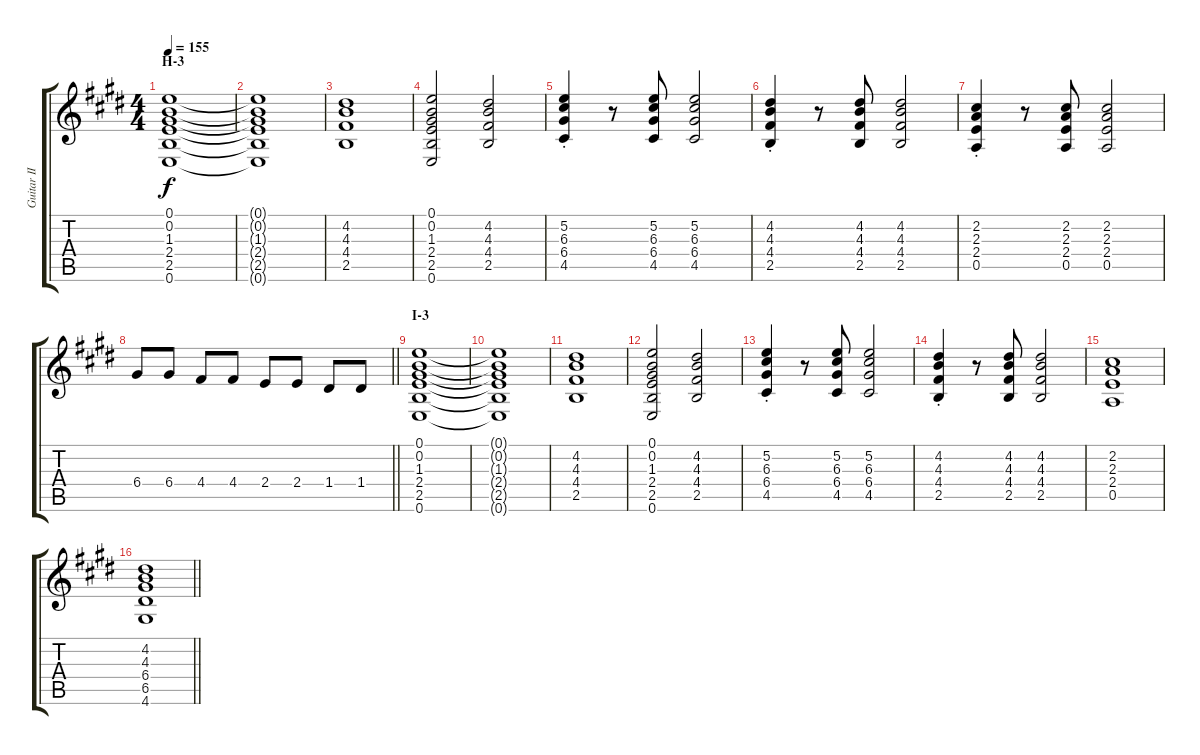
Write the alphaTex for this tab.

\track ("Guitar II" "Guitar II") {instrument overdrivenguitar}
\staff {score tabs}
\tuning (E4 B3 G3 D3 A2 E2) {hide}
\ts (4 4)
\section ("" "H-3")
\tempo 155
\clef g2
\ks e
(0.1 0.2 1.3 2.4 2.5 0.6).1{dy f} |
(0.1{t} 0.2{t} 1.3{t} 2.4{t} 2.5{t} 0.6{t}).1 |
(4.2 4.3 4.4 2.5).1 |
(0.1 0.2 1.3 2.4 2.5 0.6).2 (4.2 4.3 4.4 2.5).2 |
(5.2{st} 6.3{st} 6.4{st} 4.5{st}).4 r.8 (5.2 6.3 6.4 4.5).8 (5.2 6.3 6.4 4.5).2 |
(4.2{st} 4.3{st} 4.4{st} 2.5{st}).4 r.8 (4.2 4.3 4.4 2.5).8 (4.2 4.3 4.4 2.5).2 |
(2.2{st} 2.3{st} 2.4{st} 0.5{st}).4 r.8 (2.2 2.3 2.4 0.5).8 (2.2 2.3 2.4 0.5).2 |
\barLineRight lightlight
6.4.8 6.4.8 4.4.8 4.4.8 2.4.8 2.4.8 1.4.8 1.4.8 |
\section ("" "I-3")
(0.1 0.2 1.3 2.4 2.5 0.6).1 |
(0.1{t} 0.2{t} 1.3{t} 2.4{t} 2.5{t} 0.6{t}).1 |
(4.2 4.3 4.4 2.5).1 |
(0.1 0.2 1.3 2.4 2.5 0.6).2 (4.2 4.3 4.4 2.5).2 |
(5.2{st} 6.3{st} 6.4{st} 4.5{st}).4 r.8 (5.2 6.3 6.4 4.5).8 (5.2 6.3 6.4 4.5).2 |
(4.2{st} 4.3{st} 4.4{st} 2.5{st}).4 r.8 (4.2 4.3 4.4 2.5).8 (4.2 4.3 4.4 2.5).2 |
(2.2 2.3 2.4 0.5).1 |
\barLineRight lightlight
(4.2 4.3 6.4 6.5 4.6).1
